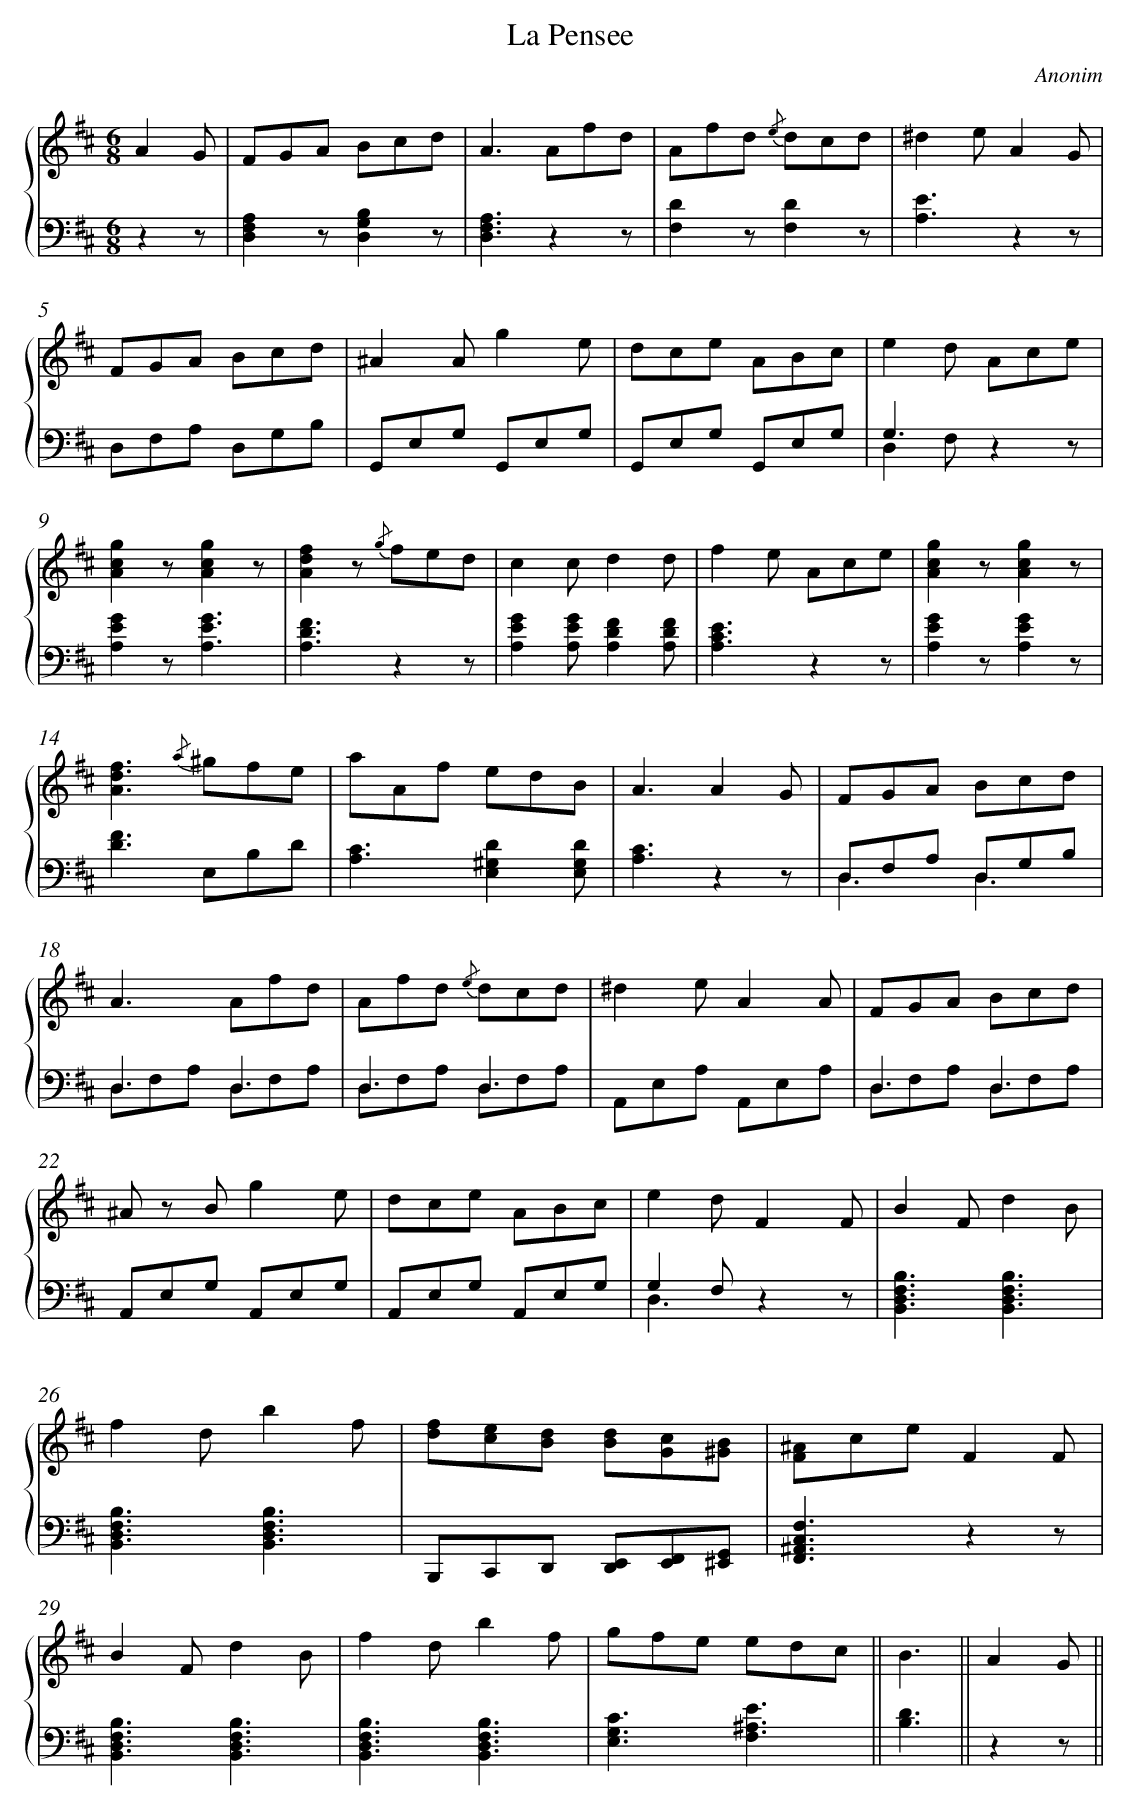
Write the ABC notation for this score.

X:1
T: La Pensee
C: Anonim
L: 1/8
M: 6/8
%%staves {1 2}
V: 1 clef=treble
V: 2 clef=bass
K: D
[V:1] A2G [I:setbarnb 1]|
[V:2] z2z |
[V:1] FGA Bcd |
[V:2] [A,2F,2D,2]z[B,2G,2D,2]z |
[V:1] A2>A2fd |
[V:2] [A,3F,3D,3]z2z |
[V:1] Afd {/e} dcd |
[V:2] [D2F,2]z[D2F,2]z |
[V:1] ^d2eA2G |
[V:2] [E3A,3]z2z |
[V:1] FGA Bcd |
[V:2] D,F,A, D,G,B, |
[V:1] ^A2Ag2e |
[V:2] G,,E,G, G,,E,G, |
[V:1] dce ABc |
[V:2] G,,E,G, G,,E,G, |
[V:1] e2d Ace |
[V:2] G,3z2z & D,2F, xx2 |
[V:1] [g2c2A2]z[g2c2A2]z |
[V:2] [G2E2A,2]z[G3E3A,3] |
[V:1] [f2d2A2]z {/g} fed |
[V:2] [F3D3A,3]z2z |
[V:1] c2cd2d |
[V:2] [G2E2A,2][GEA,][F2D2A,2][FDA,] |
[V:1] f2e Ace |
[V:2] [E3C3A,3]z2z |
[V:1] [g2c2A2]z[g2c2A2]z |
[V:2] [G2E2A,2]z[G2E2A,2]z |
[V:1] [f2d2A2]>{/a} ^g2fe |
[V:2] [F2D2]>E,2B,D |
[V:1] aAf edB |
[V:2] [C3A,3][D2^G,2E,2][DG,E,] |
[V:1] A3A2G |
[V:2] [C3A,3]z2z |
[V:1] FGA Bcd |
[V:2] D,F,A, D,G,B, & D,3D,3 |
[V:1] A2>A2fd |
[V:2] D,3D,3 & D,F,A, D,F,A, |
[V:1] Afd {/e} dcd |
[V:2] D,3D,3 & D,F,A, D,F,A, |
[V:1] ^d2eA2A |
[V:2] A,,E,A, A,,E,A, |
[V:1] FGA Bcd |
[V:2] D,3D,3 & D,F,A, D,F,A, |
[V:1] ^A z Bg2e |
[V:2] A,,E,G, A,,E,G, |
[V:1] dce ABc |
[V:2] A,,E,G, A,,E,G, |
[V:1] e2dF2F |
[V:2] G,2F,z2z & D,2>x2x2 |
[V:1] B2Fd2B |
[V:2] [B,3F,3D,3B,,3][B,3F,3D,3B,,3] |
[V:1] f2db2f |
[V:2] [B,3F,3D,3B,,3][B,3F,3D,3B,,3] |
[V:1] [fd][ec][dB] [dB][cG][B^G] |
[V:2] B,,,C,,D,, [E,,D,,][F,,E,,][G,,^E,,] |
[V:1] [^AF]ceF2F |
[V:2] [F,3C,3^A,,3F,,3]z2z |
[V:1] B2Fd2B |
[V:2] [B,3F,3D,3B,,3][B,3F,3D,3B,,3] |
[V:1] f2db2f |
[V:2] [B,3F,3D,3B,,3][B,3F,3D,3B,,3] |
[V:1] gfe edc ||
[V:2] [C3G,3E,3][E3^A,3F,3] ||
[V:1] B3 [I:setbarnb 32]||
[V:2] [D3B,3] ||
[V:1] A2G ||
[V:2] z2z ||
